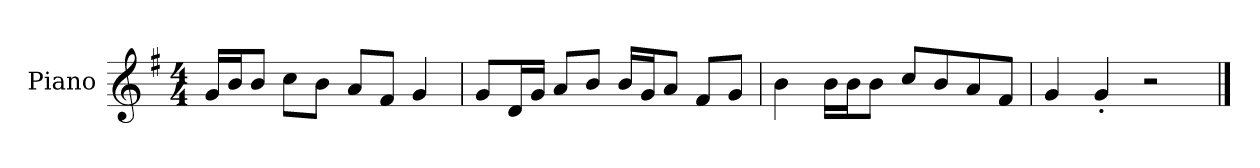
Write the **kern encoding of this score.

**kern
*part1
*staff1
*I"Piano
*I'P-no
*clefG2
*k[f#]
*M4/4
*MM90
=1
16g/LL
16b/J
8b/J
8cc\L
8b\J
8a/L
8f#/J
4g/
=2
8g/L
16d/L
16g/JJ
8a/L
8b/J
16b/LL
16g/J
8a/J
8f#/L
8g/J
=3
4b\
16b\LL
16b\J
8b\J
8cc/L
8b/
8a/
8f#/J
=4
4g/
4g'/
2r
==
*-
